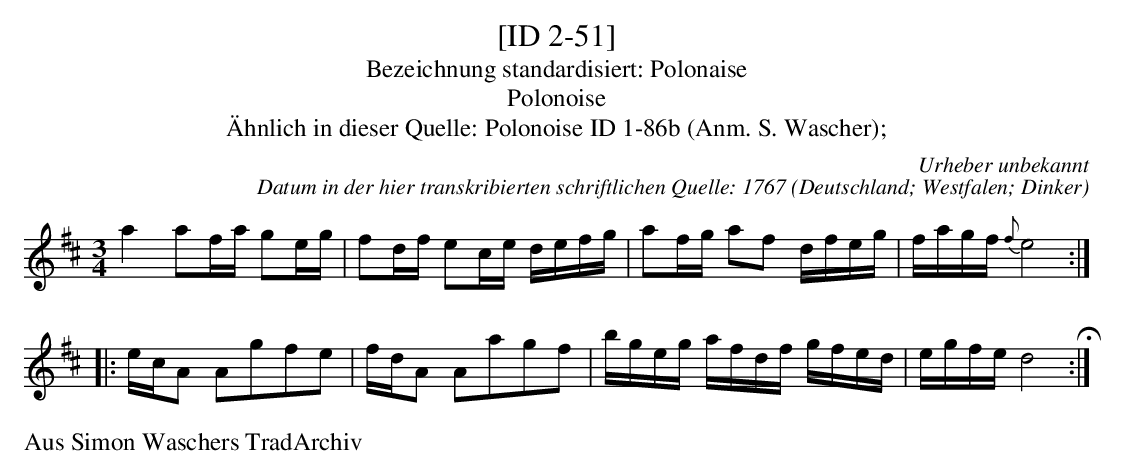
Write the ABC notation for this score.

X:1
T:[ID 2-51]
T:Bezeichnung standardisiert: Polonaise
T:Polonoise
T:\"Ahnlich in dieser Quelle: Polonoise ID 1-86b (Anm. S. Wascher);
C:Urheber unbekannt
C:Datum in der hier transkribierten schriftlichen Quelle: 1767
O:Deutschland; Westfalen; Dinker
M:3/4
L:1/16
K:D
a4a2fa g2eg | f2df e2ce defg | a2fg a2f2 dfeg | fagf {f}e8 ::
ecA2 A2g2f2e2 | fdA2 A2a2g2f2 | bgeg afdf gfed | egfed8 H:|
